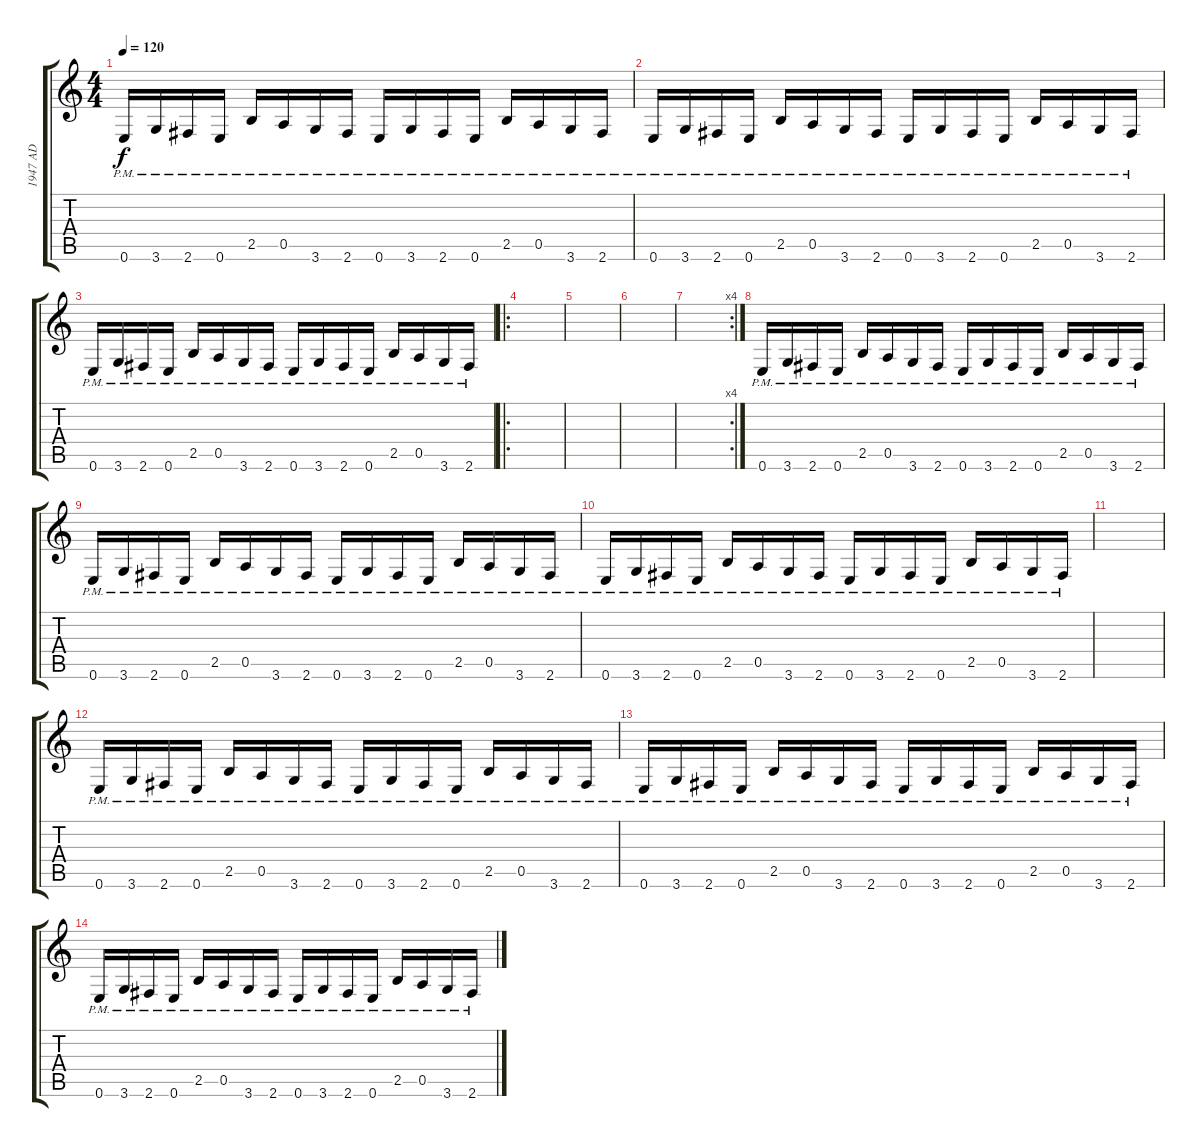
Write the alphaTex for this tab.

\track ("1947 AD" "1947 AD") {instrument distortionguitar}
\staff {score tabs}
\tuning (E4 B3 G3 D3 A2 E2) {hide}
\ts (4 4)
\tempo 120
\clef g2
\ks c
0.6{pm}.16{dy f} 3.6{pm}.16 2.6{pm}.16 0.6{pm}.16 2.5{pm}.16 0.5{pm}.16 3.6{pm}.16 2.6{pm}.16 0.6{pm}.16 3.6{pm}.16 2.6{pm}.16 0.6{pm}.16 2.5{pm}.16 0.5{pm}.16 3.6{pm}.16 2.6{pm}.16 |
0.6{pm}.16 3.6{pm}.16 2.6{pm}.16 0.6{pm}.16 2.5{pm}.16 0.5{pm}.16 3.6{pm}.16 2.6{pm}.16 0.6{pm}.16 3.6{pm}.16 2.6{pm}.16 0.6{pm}.16 2.5{pm}.16 0.5{pm}.16 3.6{pm}.16 2.6{pm}.16 |
0.6{pm}.16 3.6{pm}.16 2.6{pm}.16 0.6{pm}.16 2.5{pm}.16 0.5{pm}.16 3.6{pm}.16 2.6{pm}.16 0.6{pm}.16 3.6{pm}.16 2.6{pm}.16 0.6{pm}.16 2.5{pm}.16 0.5{pm}.16 3.6{pm}.16 2.6{pm}.16 |
\ro
|
|
|
\rc 4
|
0.6{pm}.16 3.6{pm}.16 2.6{pm}.16 0.6{pm}.16 2.5{pm}.16 0.5{pm}.16 3.6{pm}.16 2.6{pm}.16 0.6{pm}.16 3.6{pm}.16 2.6{pm}.16 0.6{pm}.16 2.5{pm}.16 0.5{pm}.16 3.6{pm}.16 2.6{pm}.16 |
0.6{pm}.16 3.6{pm}.16 2.6{pm}.16 0.6{pm}.16 2.5{pm}.16 0.5{pm}.16 3.6{pm}.16 2.6{pm}.16 0.6{pm}.16 3.6{pm}.16 2.6{pm}.16 0.6{pm}.16 2.5{pm}.16 0.5{pm}.16 3.6{pm}.16 2.6{pm}.16 |
0.6{pm}.16 3.6{pm}.16 2.6{pm}.16 0.6{pm}.16 2.5{pm}.16 0.5{pm}.16 3.6{pm}.16 2.6{pm}.16 0.6{pm}.16 3.6{pm}.16 2.6{pm}.16 0.6{pm}.16 2.5{pm}.16 0.5{pm}.16 3.6{pm}.16 2.6{pm}.16 |
|
0.6{pm}.16 3.6{pm}.16 2.6{pm}.16 0.6{pm}.16 2.5{pm}.16 0.5{pm}.16 3.6{pm}.16 2.6{pm}.16 0.6{pm}.16 3.6{pm}.16 2.6{pm}.16 0.6{pm}.16 2.5{pm}.16 0.5{pm}.16 3.6{pm}.16 2.6{pm}.16 |
0.6{pm}.16 3.6{pm}.16 2.6{pm}.16 0.6{pm}.16 2.5{pm}.16 0.5{pm}.16 3.6{pm}.16 2.6{pm}.16 0.6{pm}.16 3.6{pm}.16 2.6{pm}.16 0.6{pm}.16 2.5{pm}.16 0.5{pm}.16 3.6{pm}.16 2.6{pm}.16 |
0.6{pm}.16 3.6{pm}.16 2.6{pm}.16 0.6{pm}.16 2.5{pm}.16 0.5{pm}.16 3.6{pm}.16 2.6{pm}.16 0.6{pm}.16 3.6{pm}.16 2.6{pm}.16 0.6{pm}.16 2.5{pm}.16 0.5{pm}.16 3.6{pm}.16 2.6{pm}.16
